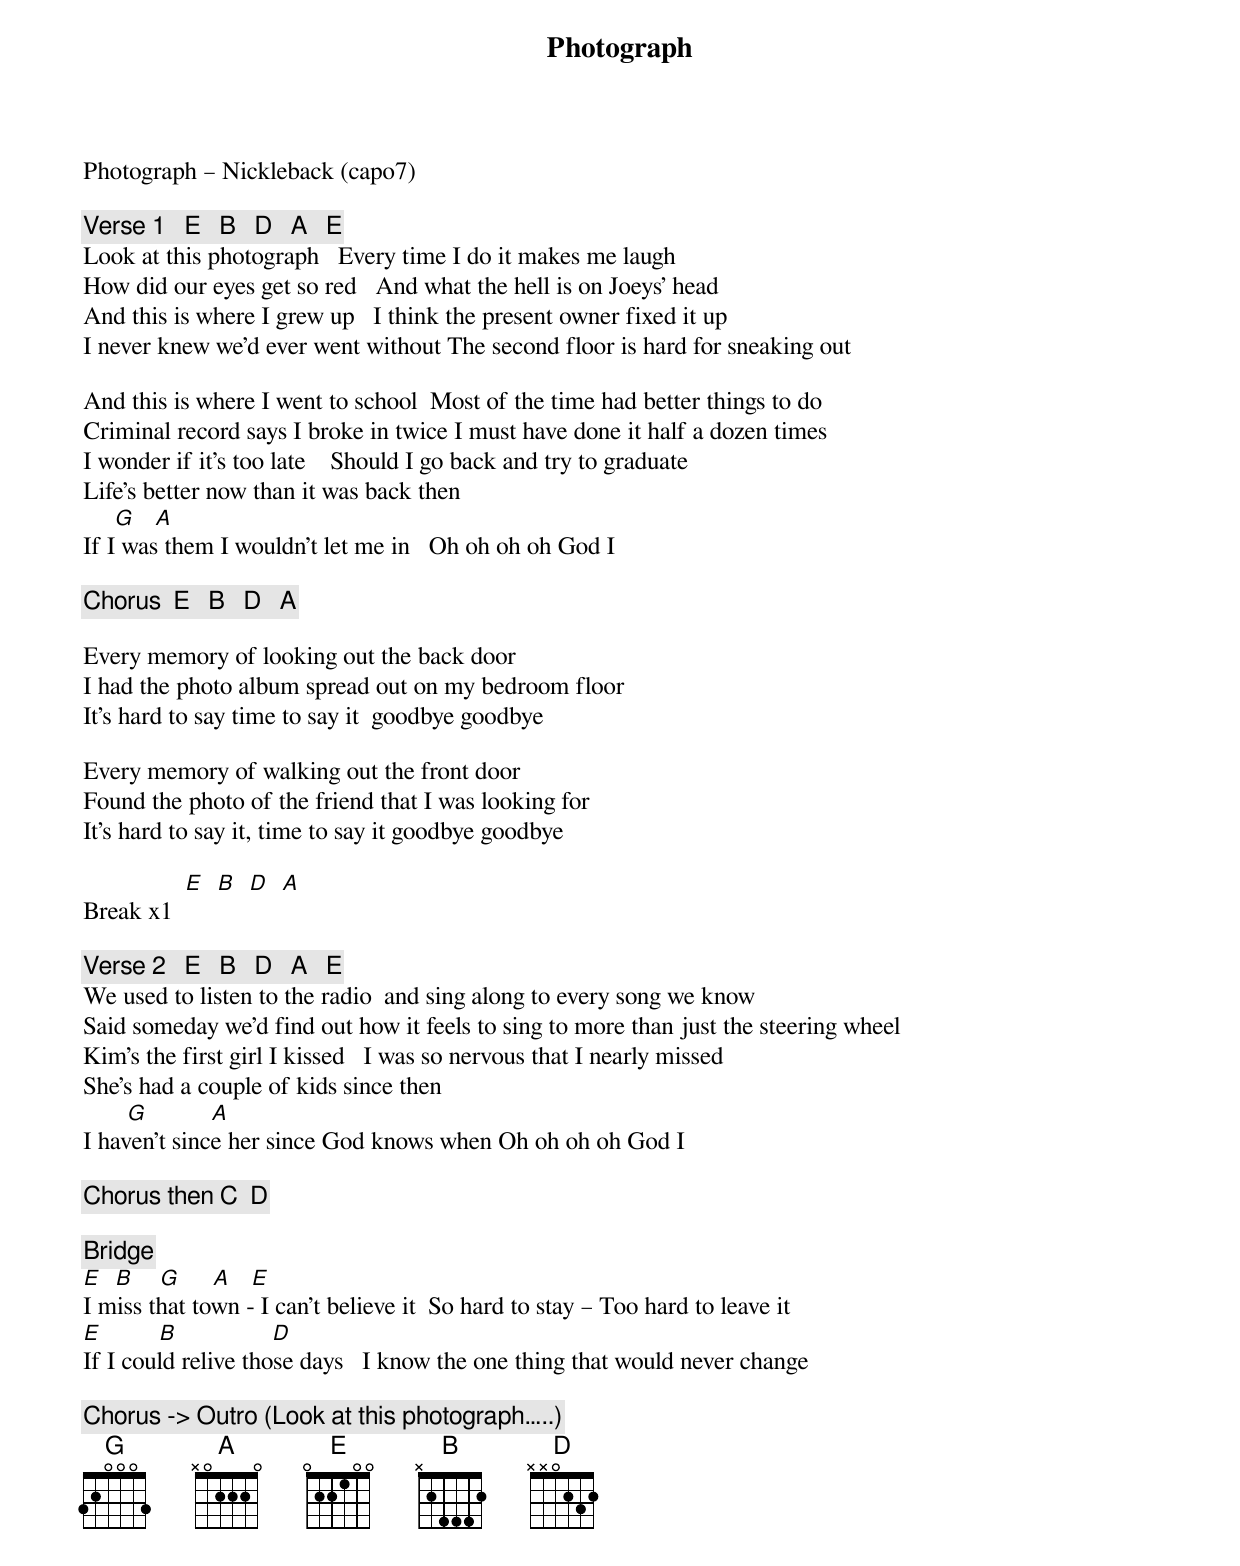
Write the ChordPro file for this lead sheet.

{title: Photograph}
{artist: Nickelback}
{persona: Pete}
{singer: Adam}
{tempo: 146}
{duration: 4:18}
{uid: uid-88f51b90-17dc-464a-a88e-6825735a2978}
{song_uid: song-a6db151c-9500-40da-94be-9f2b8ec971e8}



Photograph – Nickleback (capo7)

{comment: Verse 1   E   B   D   A   E}
Look at this photograph			Every time I do it makes me laugh
How did our eyes get so red			And what the hell is on Joeys’ head
And this is where I grew up			I think the present owner fixed it up
I never knew we’d ever went without	The second floor is hard for sneaking out

And this is where I went to school		Most of the time had better things to do
Criminal record says I broke in twice	I must have done it half a dozen times
I wonder if it’s too late				Should I go back and try to graduate
Life’s better now than it was back then
					[G]			[A]
If I was them I wouldn’t let me in 		Oh oh oh oh God I

{comment: Chorus  E   B   D   A}

Every memory of looking out the back door
I had the photo album spread out on my bedroom floor
It’s hard to say time to say it		goodbye goodbye

Every memory of walking out the front door
Found the photo of the friend that I was looking for
It’s hard to say it, time to say it	goodbye goodbye

Break x1  [E]  [B]  [D]  [A]

{comment: Verse 2   E   B   D   A   E}
We used to listen to the radio		and sing along to every song we know
Said someday we’d find out how it feels	to sing to more than just the steering wheel
Kim’s the first girl I kissed			I was so nervous that I nearly missed
She’s had a couple of kids since then
							[G]          [A]
I haven’t since her since God knows when Oh oh oh oh God I

{comment: Chorus then C  D}

{comment: Bridge}
[E]		[B]		  [G]					[A]			[E]
I miss that town - I can’t believe it		So hard to stay – Too hard to leave it
[E]			      [B]										     [D]
If I could relive those days			I know the one thing that would never change

{comment: Chorus -> Outro (Look at this photograph…..)}
